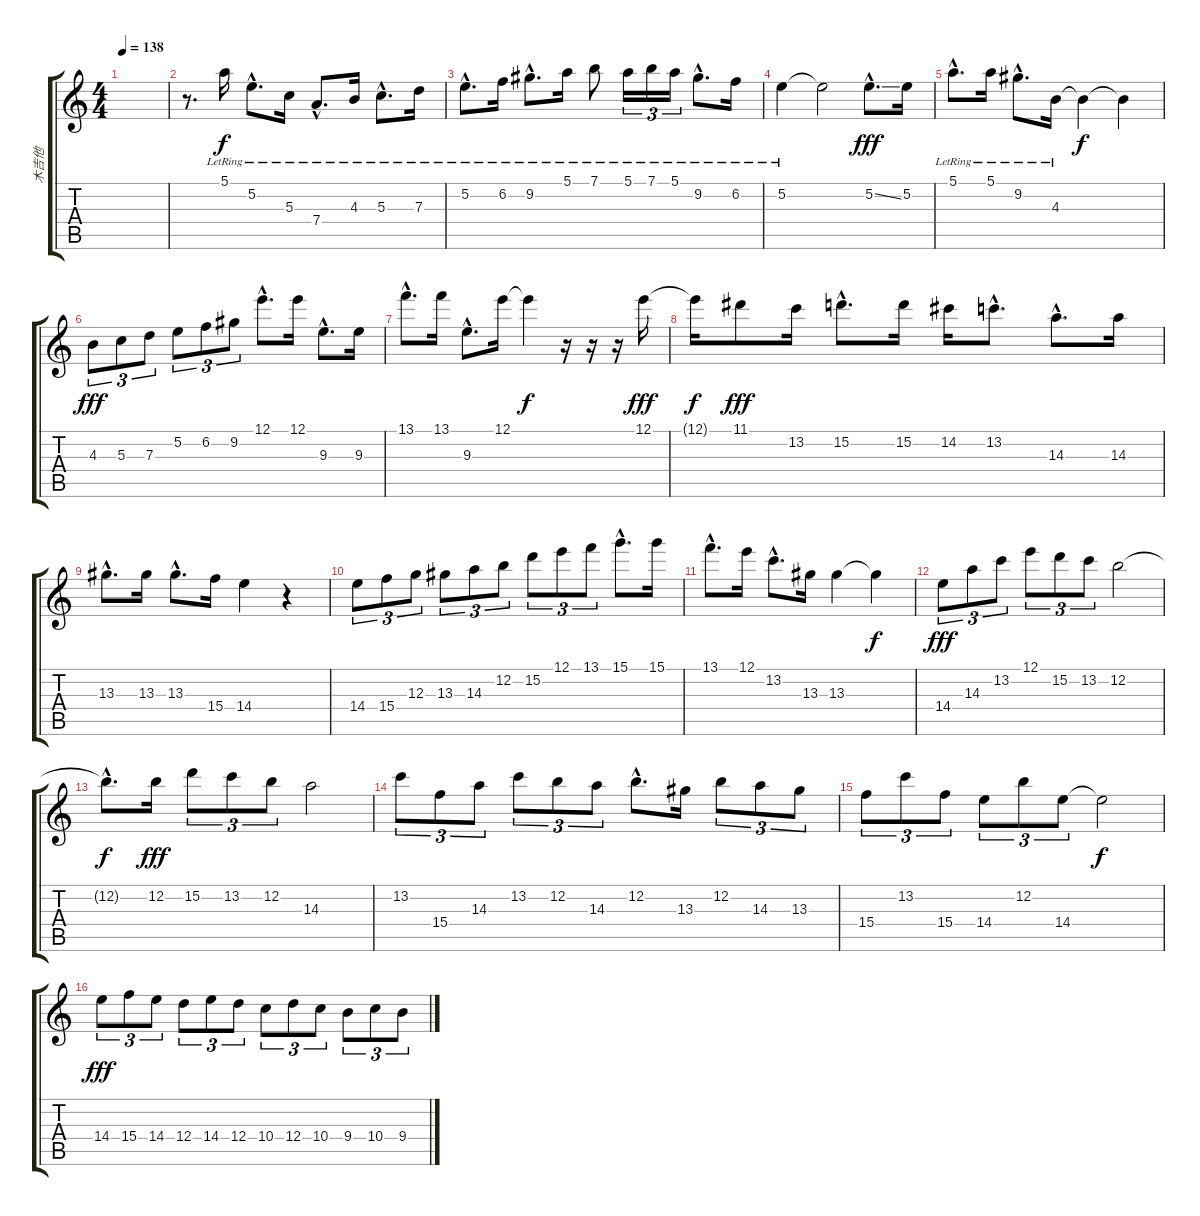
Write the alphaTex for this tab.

\track ("木吉他" "木吉他") {instrument acousticguitarnylon}
\staff {score tabs}
\tuning (E4 B3 G3 D3 A2 E2) {hide}
\ts (4 4)
\tempo 138
\clef g2
\ks c
|
r.8{d} 5.1{lr}.16 5.2{hac lr}.8{d} 5.3{lr}.16 7.4{hac lr}.8{d} 4.3{lr}.16 5.3{hac lr}.8{d} 7.3{lr}.16 |
5.2{hac lr}.8{d} 6.2{lr}.16 9.2{hac lr}.8{d} 5.1{lr}.16 7.1{lr}.8 5.1{lr}.16{tu (3 2)} 7.1{lr}.16{tu (3 2)} 5.1{lr}.16{tu (3 2)} 9.2{hac lr}.8{d} 6.2{lr}.16 |
5.2{lr}.4 5.2{t}.2{dy f} 5.2{ss hac}.8{d dy fff} 5.2.16 |
5.1{hac lr}.8{d} 5.1{lr}.16 9.2{hac lr}.8{d} 4.3{lr}.16 4.3{t}.4{dy f} 4.3{t}.4 |
4.3.8{tu (3 2) dy fff} 5.3.8{tu (3 2)} 7.3.8{tu (3 2)} 5.2.8{tu (3 2)} 6.2.8{tu (3 2)} 9.2.8{tu (3 2)} 12.1{hac}.8{d} 12.1.16 9.3{hac}.8{d} 9.3.16 |
13.1{hac}.8{d} 13.1.16 9.3{hac}.8{d} 12.1.16 12.1{t}.4{dy f} r.16 r.16 r.16 12.1.16{dy fff} |
12.1{t}.16{dy f} 11.1.8{dy fff} 13.2.16 15.2{hac}.8{d} 15.2.16 14.2.16 13.2{hac}.8{d} 14.3{hac}.8{d} 14.3.16 |
13.3{hac}.8{d} 13.3.16 13.3{hac}.8{d} 15.4.16 14.4.4 r.4 |
14.4.8{tu (3 2)} 15.4.8{tu (3 2)} 12.3.8{tu (3 2)} 13.3.8{tu (3 2)} 14.3.8{tu (3 2)} 12.2.8{tu (3 2)} 15.2.8{tu (3 2)} 12.1.8{tu (3 2)} 13.1.8{tu (3 2)} 15.1{hac}.8{d} 15.1.16 |
13.1{hac}.8{d} 12.1.16 13.2{hac}.8{d} 13.3.16 13.3.4 13.3{t}.4{dy f} |
14.4.8{tu (3 2) dy fff} 14.3.8{tu (3 2)} 13.2.8{tu (3 2)} 12.1.8{tu (3 2)} 15.2.8{tu (3 2)} 13.2.8{tu (3 2)} 12.2.2 |
12.2{hac t}.8{d dy f} 12.2.16{dy fff} 15.2.8{tu (3 2)} 13.2.8{tu (3 2)} 12.2.8{tu (3 2)} 14.3.2 |
13.2.8{tu (3 2)} 15.4.8{tu (3 2)} 14.3.8{tu (3 2)} 13.2.8{tu (3 2)} 12.2.8{tu (3 2)} 14.3.8{tu (3 2)} 12.2{hac}.8{d} 13.3.16 12.2.8{tu (3 2)} 14.3.8{tu (3 2)} 13.3.8{tu (3 2)} |
15.4.8{tu (3 2)} 13.2.8{tu (3 2)} 15.4.8{tu (3 2)} 14.4.8{tu (3 2)} 12.2.8{tu (3 2)} 14.4.8{tu (3 2)} 14.4{t}.2{dy f} |
14.4.8{tu (3 2) dy fff} 15.4.8{tu (3 2)} 14.4.8{tu (3 2)} 12.4.8{tu (3 2)} 14.4.8{tu (3 2)} 12.4.8{tu (3 2)} 10.4.8{tu (3 2)} 12.4.8{tu (3 2)} 10.4.8{tu (3 2)} 9.4.8{tu (3 2)} 10.4.8{tu (3 2)} 9.4.8{tu (3 2)}
